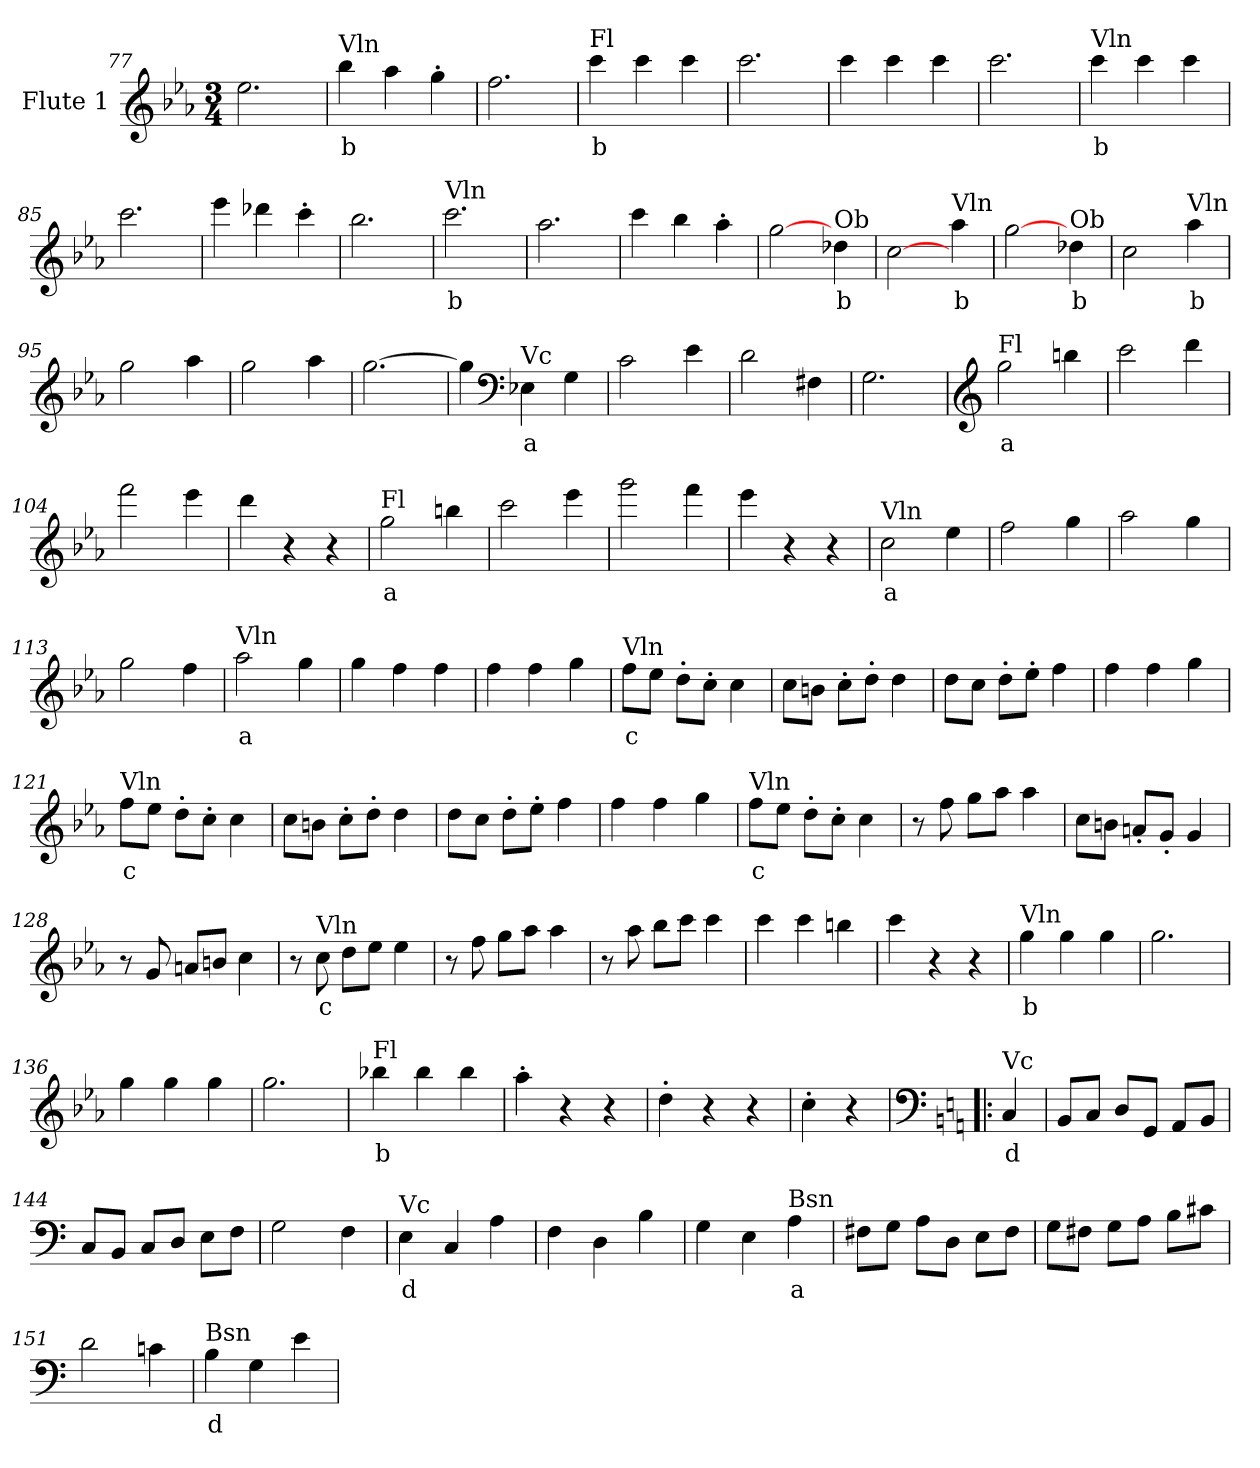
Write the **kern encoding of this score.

**kern	**text
*part1	*part1
*staff1	*staff1
*I"Flute 1	*
*I'Fl 1	*
*clefG2	*
*k[b-e-a-]	*
*M3/4	*
=77	=77
2.ee-	.
=78	=78
!LO:TX:a:t=Vln	!
!	!LO:LY:color=#FF0000
4bb-	b
4aa-	.
4gg'	.
=79	=79
2.ff	.
=80	=80
!LO:TX:a:t=Fl	!
!	!LO:LY:color=#FF0000
4ccc	b
4ccc	.
4ccc	.
=81	=81
2.ccc	.
=82	=82
4ccc	.
4ccc	.
4ccc	.
=83	=83
2.ccc	.
=84	=84
!LO:TX:a:t=Vln	!
!	!LO:LY:color=#FF0000
4ccc	b
4ccc	.
4ccc	.
=85	=85
2.ccc	.
=86	=86
4eee-	.
4ddd-X	.
4ccc'	.
=87	=87
2.bb-	.
=88	=88
!LO:TX:a:t=Vln	!
!	!LO:LY:color=#FF0000
2.ccc	b
=89	=89
2.aa-	.
=90	=90
4ccc	.
4bb-	.
4aa-'	.
=91	=91
[2gg	.
!LO:TX:a:t=Ob	!
!	!LO:LY:color=#FF0000
4dd-X	b
=92	=92
[2cc	.
!LO:TX:a:t=Vln	!
!	!LO:LY:color=#FF0000
4aa-	b
=93	=93
[2gg	.
!LO:TX:a:t=Ob	!
!	!LO:LY:color=#FF0000
4dd-X	b
=94	=94
2cc	.
!LO:TX:a:t=Vln	!
!	!LO:LY:color=#FF0000
4aa-	b
=95	=95
2gg	.
4aa-	.
=96	=96
2gg	.
4aa-	.
=97	=97
[2.gg	.
=98	=98
4gg]	.
*clefF4	*
!LO:TX:a:t=Vc	!
!	!LO:LY:color=#FF0000
4E-X	a
4G	.
=99	=99
2c	.
4e-	.
=100	=100
2d	.
4F#X	.
=101	=101
2.G	.
=102	=102
*clefG2	*
!LO:TX:a:t=Fl	!
!	!LO:LY:color=#FF0000
2gg	a
4bbn	.
=103	=103
2ccc	.
4ddd	.
=104	=104
2fff	.
4eee-	.
=105	=105
4ddd	.
4r	.
4r	.
=106	=106
!LO:TX:a:t=Fl	!
!	!LO:LY:color=#FF0000
2gg	a
4bbn	.
=107	=107
2ccc	.
4eee-	.
=108	=108
2ggg	.
4fff	.
=109	=109
4eee-	.
4r	.
4r	.
=110	=110
!LO:TX:a:t=Vln	!
!	!LO:LY:color=#FF0000
2cc	a
4ee-	.
=111	=111
2ff	.
4gg	.
=112	=112
2aa-	.
4gg	.
=113	=113
2gg	.
4ff	.
=114	=114
!LO:TX:a:t=Vln	!
!	!LO:LY:color=#FF0000
2aa-	a
4gg	.
=115	=115
4gg	.
4ff	.
4ff	.
=116	=116
4ff	.
4ff	.
4gg	.
=117	=117
!LO:TX:a:t=Vln	!
!	!LO:LY:color=#FF0000
8ff\L	c
8ee-\J	.
8dd'\L	.
8cc'\J	.
4cc	.
=118	=118
8cc\L	.
8bn\J	.
8cc'\L	.
8dd'\J	.
4dd	.
=119	=119
8dd\L	.
8cc\J	.
8dd'\L	.
8ee-'\J	.
4ff	.
=120	=120
4ff	.
4ff	.
4gg	.
=121	=121
!LO:TX:a:t=Vln	!
!	!LO:LY:color=#FF0000
8ff\L	c
8ee-\J	.
8dd'\L	.
8cc'\J	.
4cc	.
=122	=122
8cc\L	.
8bn\J	.
8cc'\L	.
8dd'\J	.
4dd	.
=123	=123
8dd\L	.
8cc\J	.
8dd'\L	.
8ee-'\J	.
4ff	.
=124	=124
4ff	.
4ff	.
4gg	.
=125	=125
!LO:TX:a:t=Vln	!
!	!LO:LY:color=#FF0000
8ff\L	c
8ee-\J	.
8dd'\L	.
8cc'\J	.
4cc	.
=126	=126
8r	.
8ff	.
8gg\L	.
8aa-\J	.
4aa-	.
=127	=127
8cc\L	.
8bn\J	.
8an'/L	.
8g'/J	.
4g	.
=128	=128
8r	.
8g	.
8an/L	.
8bn/J	.
4cc	.
=129	=129
8r	.
!LO:TX:a:t=Vln	!
!	!LO:LY:color=#FF0000
8cc	c
8dd\L	.
8ee-\J	.
4ee-	.
=130	=130
8r	.
8ff	.
8gg\L	.
8aa-\J	.
4aa-	.
=131	=131
8r	.
8aa-	.
8bb-\L	.
8ccc\J	.
4ccc	.
=132	=132
4ccc	.
4ccc\	.
4bbn\	.
=133	=133
4ccc\	.
4r	.
4r	.
=134	=134
!LO:TX:a:t=Vln	!
!	!LO:LY:color=#FF0000
4gg	b
4gg	.
4gg	.
=135	=135
2.gg	.
=136	=136
4gg	.
4gg	.
4gg	.
=137	=137
2.gg	.
=138	=138
!LO:TX:a:t=Fl	!
!	!LO:LY:color=#FF0000
4bb-X	b
4bb-	.
4bb-	.
=139	=139
4aa-'	.
4r	.
4r	.
=140	=140
4dd'	.
4r	.
4r	.
=141	=141
4cc'	.
4r	.
=142!|:	=142!|:
*clefF4	*
*k[]	*
!LO:TX:a:t=Vc	!
!	!LO:LY:color=#FF0000
4C	d
=143	=143
8BB/L	.
8C/J	.
8D/L	.
8GG/J	.
8AA/L	.
8BB/J	.
=144	=144
8C/L	.
8BB/J	.
8C/L	.
8D/J	.
8E\L	.
8F\J	.
=145	=145
2G	.
4F	.
=146	=146
!LO:TX:a:t=Vc	!
!	!LO:LY:color=#FF0000
4E	d
4C	.
4A	.
=147	=147
4F	.
4D	.
4B	.
=148	=148
4G	.
4E	.
!LO:TX:a:t=Bsn	!
!	!LO:LY:color=#FF0000
4A	a
=149	=149
8F#X\L	.
8G\J	.
8A\L	.
8D\J	.
8E\L	.
8F#\J	.
=150	=150
8G\L	.
8F#X\J	.
8G\L	.
8A\J	.
8B\L	.
8c#X\J	.
=151	=151
2d	.
4cn	.
=152	=152
!LO:TX:a:t=Bsn	!
!	!LO:LY:color=#FF0000
4B	d
4G	.
4e	.
=	=
*-	*-
